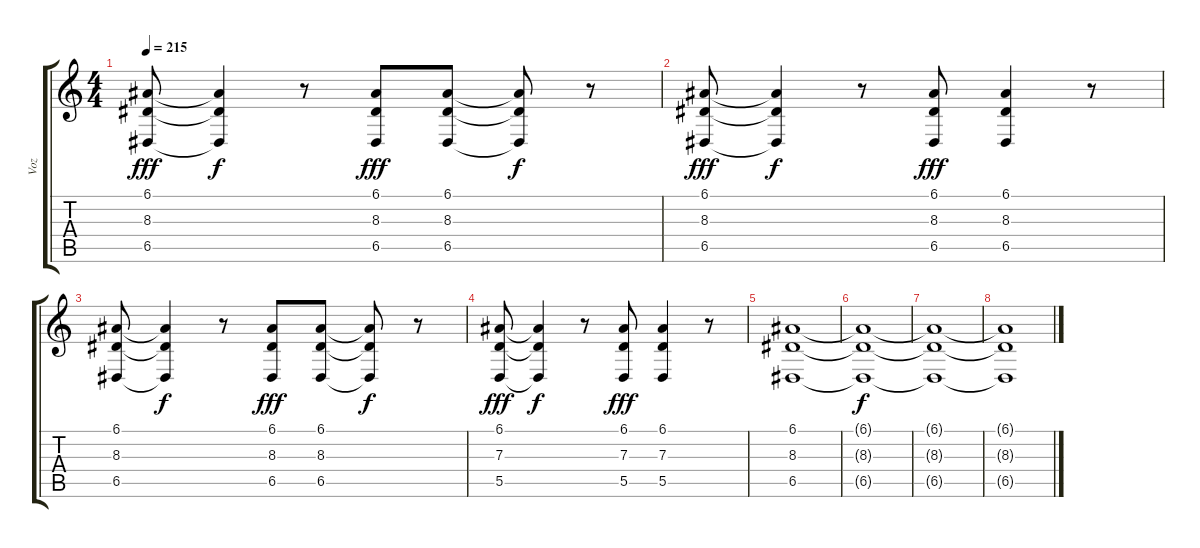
\track ("Voz" "Voz") {instrument lead1square}
\staff {score tabs}
\tuning (E4 B3 G3 D3 A2 E2) {hide}
\ts (4 4)
\tempo 215
\clef g2
\ks c
(6.1 8.3 6.5).8{dy fff} (6.1{t} 8.3{t} 6.5{t}).4{dy f} r.8 (6.1 8.3 6.5).8{dy fff} (6.1 8.3 6.5).8 (6.1{t} 8.3{t} 6.5{t}).8{dy f} r.8 |
(6.1 8.3 6.5).8{dy fff} (6.1{t} 8.3{t} 6.5{t}).4{dy f} r.8 (6.1 8.3 6.5).8{dy fff} (6.1 8.3 6.5).4 r.8 |
(6.1 8.3 6.5).8 (6.1{t} 8.3{t} 6.5{t}).4{dy f} r.8 (6.1 8.3 6.5).8{dy fff} (6.1 8.3 6.5).8 (6.1{t} 8.3{t} 6.5{t}).8{dy f} r.8 |
(6.1 7.3 5.5).8{dy fff} (6.1{t} 7.3{t} 5.5{t}).4{dy f} r.8 (6.1 7.3 5.5).8{dy fff} (6.1 7.3 5.5).4 r.8 |
(6.1 8.3 6.5).1 |
(6.1{t} 8.3{t} 6.5{t}).1{dy f} |
(6.1{t} 8.3{t} 6.5{t}).1 |
(6.1{t} 8.3{t} 6.5{t}).1
